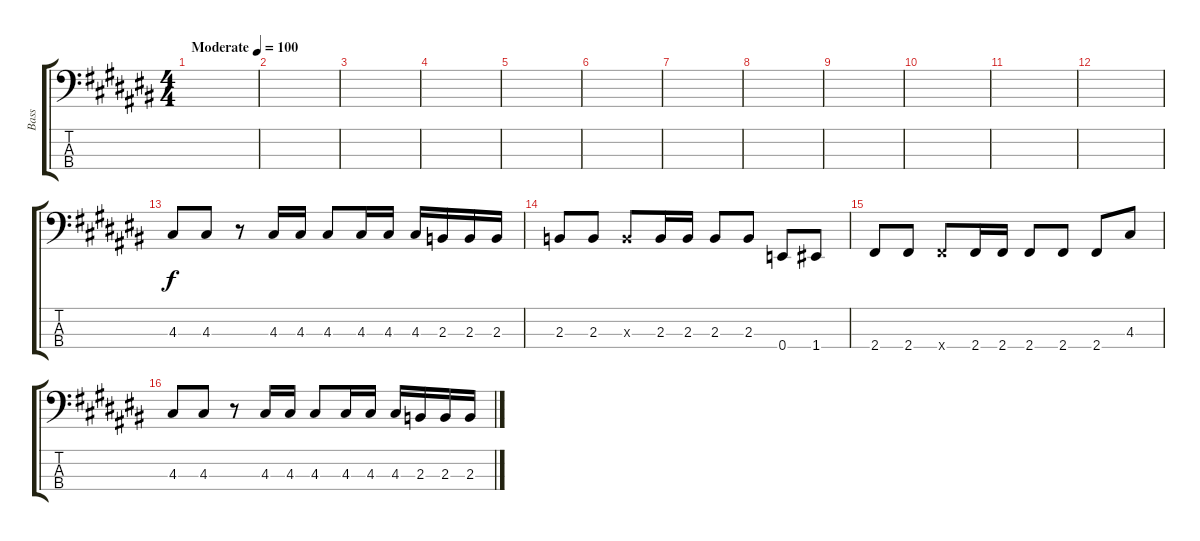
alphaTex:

\track ("Bass" "Bass") {instrument synthbass1}
\staff {score tabs}
\tuning (G2 D2 A1 E1) {hide}
\ts (4 4)
\tempo (100 "Moderate")
\clef f4
\ks c#
|
|
|
|
|
|
|
|
|
|
|
|
4.3.8 4.3.8 r.8 4.3.16 4.3.16 4.3.8 4.3.16 4.3.16 4.3.16 2.3.16 2.3.16 2.3.16 |
2.3.8 2.3.8 2.3{x}.8 2.3.16 2.3.16 2.3.8 2.3.8 0.4.8 1.4.8 |
2.4.8 2.4.8 2.4{x}.8 2.4.16 2.4.16 2.4.8 2.4.8 2.4.8 4.3.8 |
4.3.8 4.3.8 r.8 4.3.16 4.3.16 4.3.8 4.3.16 4.3.16 4.3.16 2.3.16 2.3.16 2.3.16
